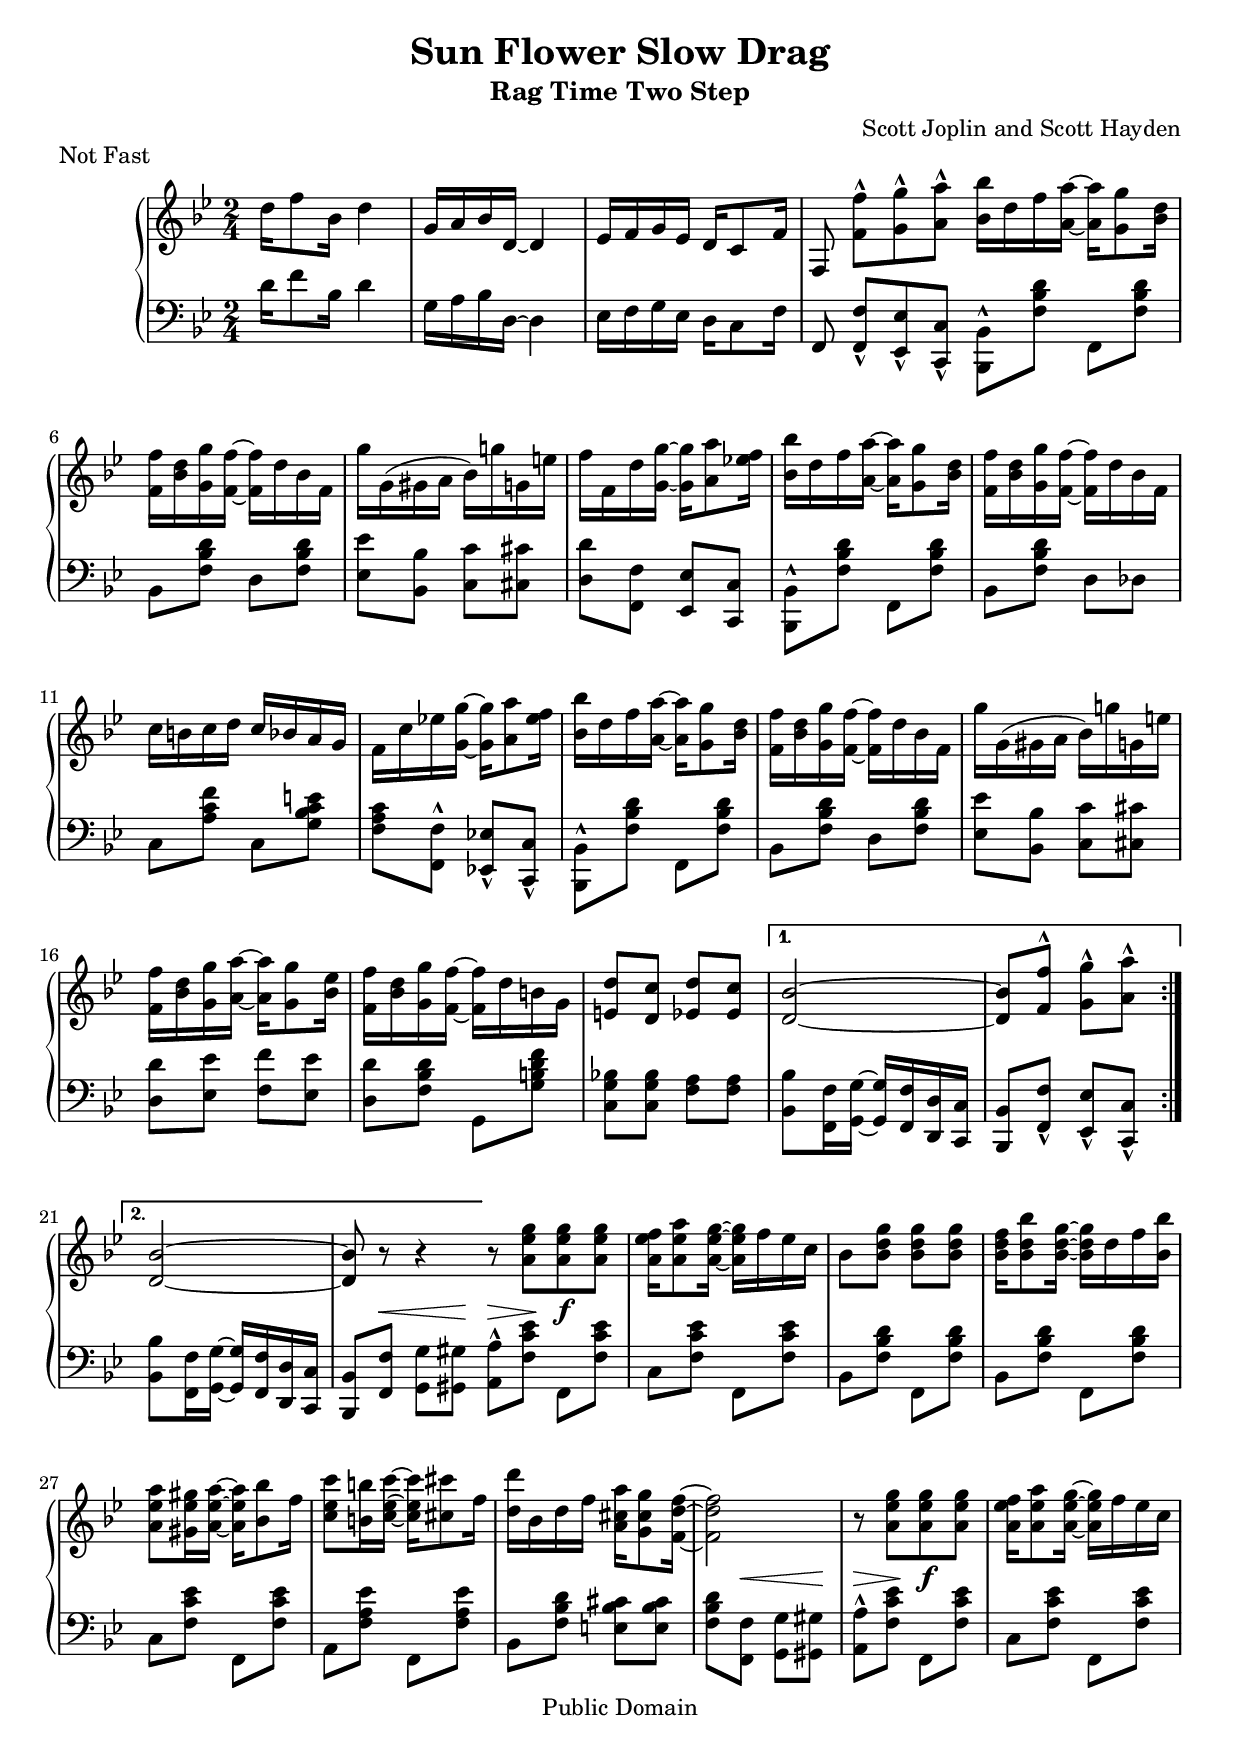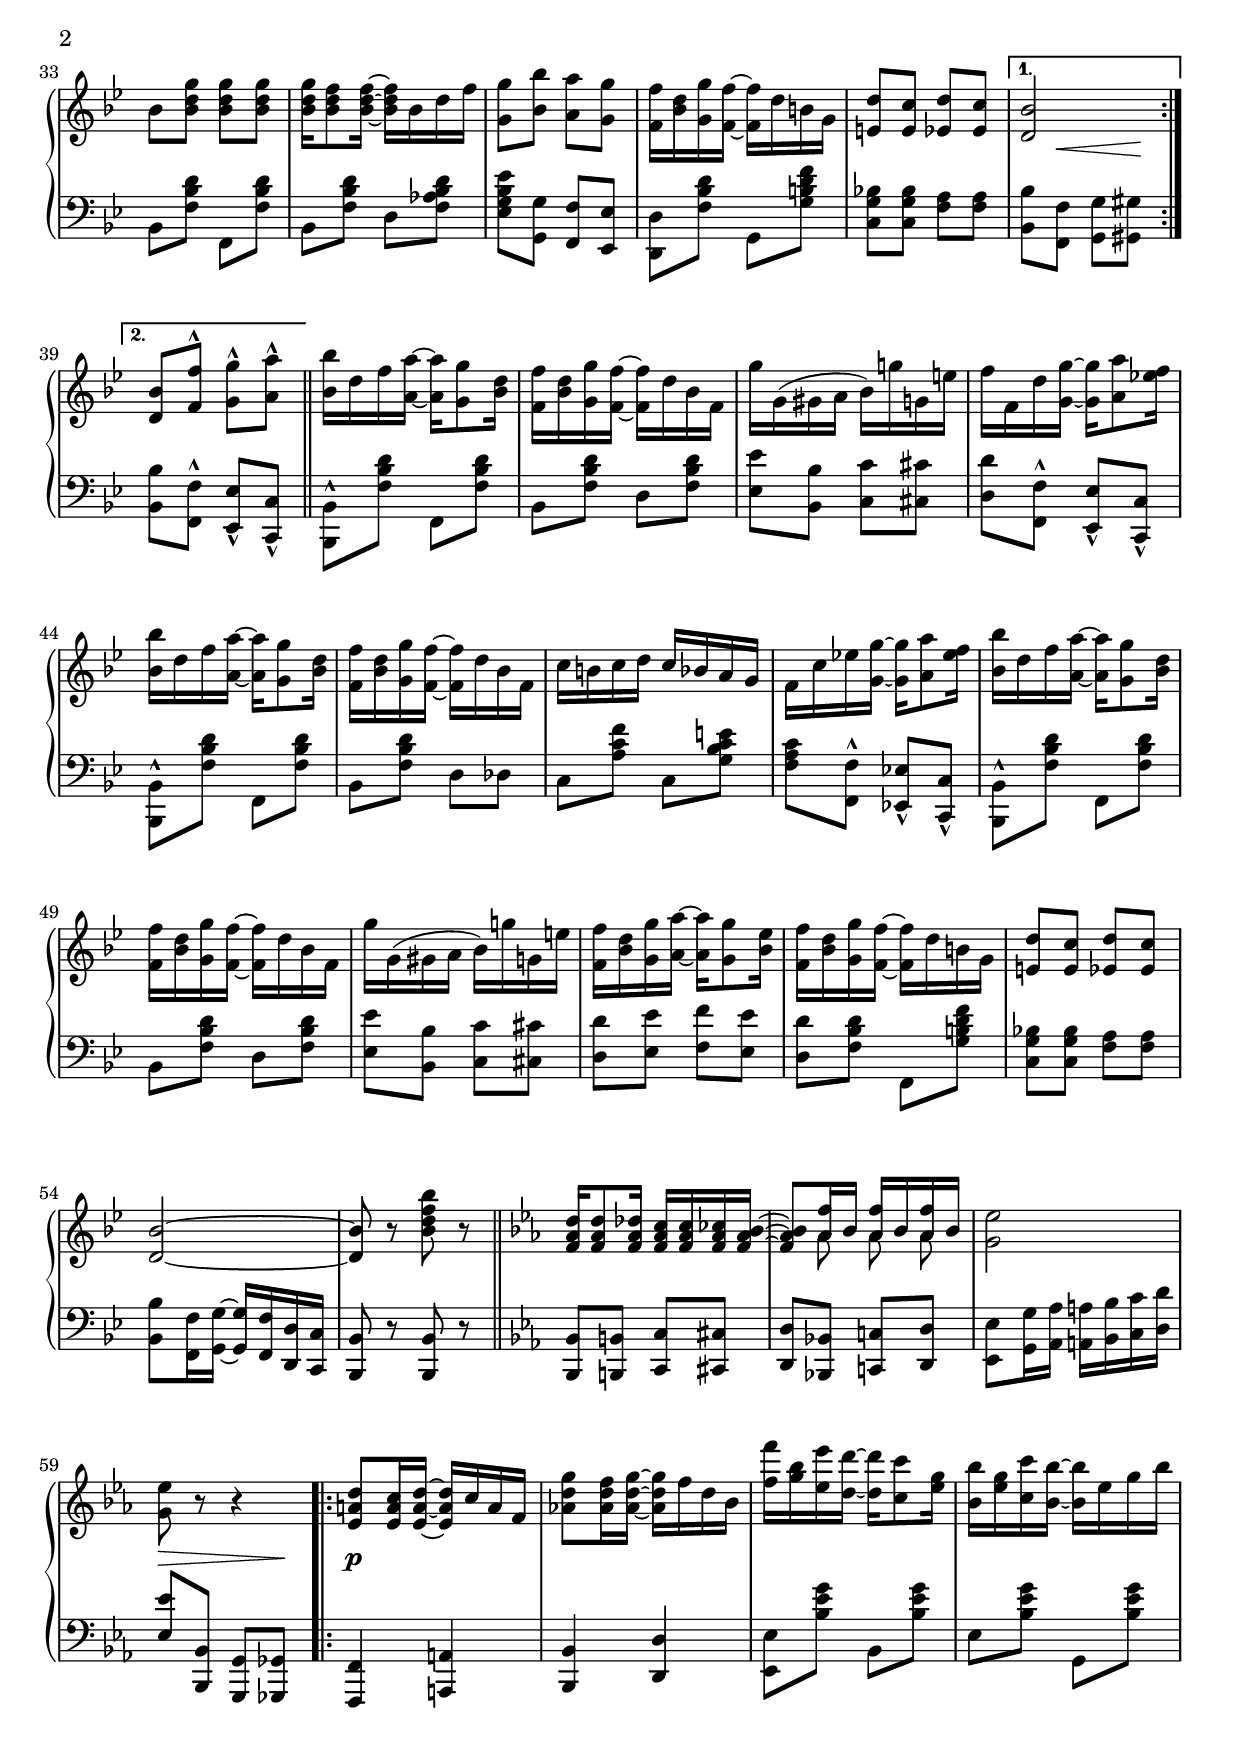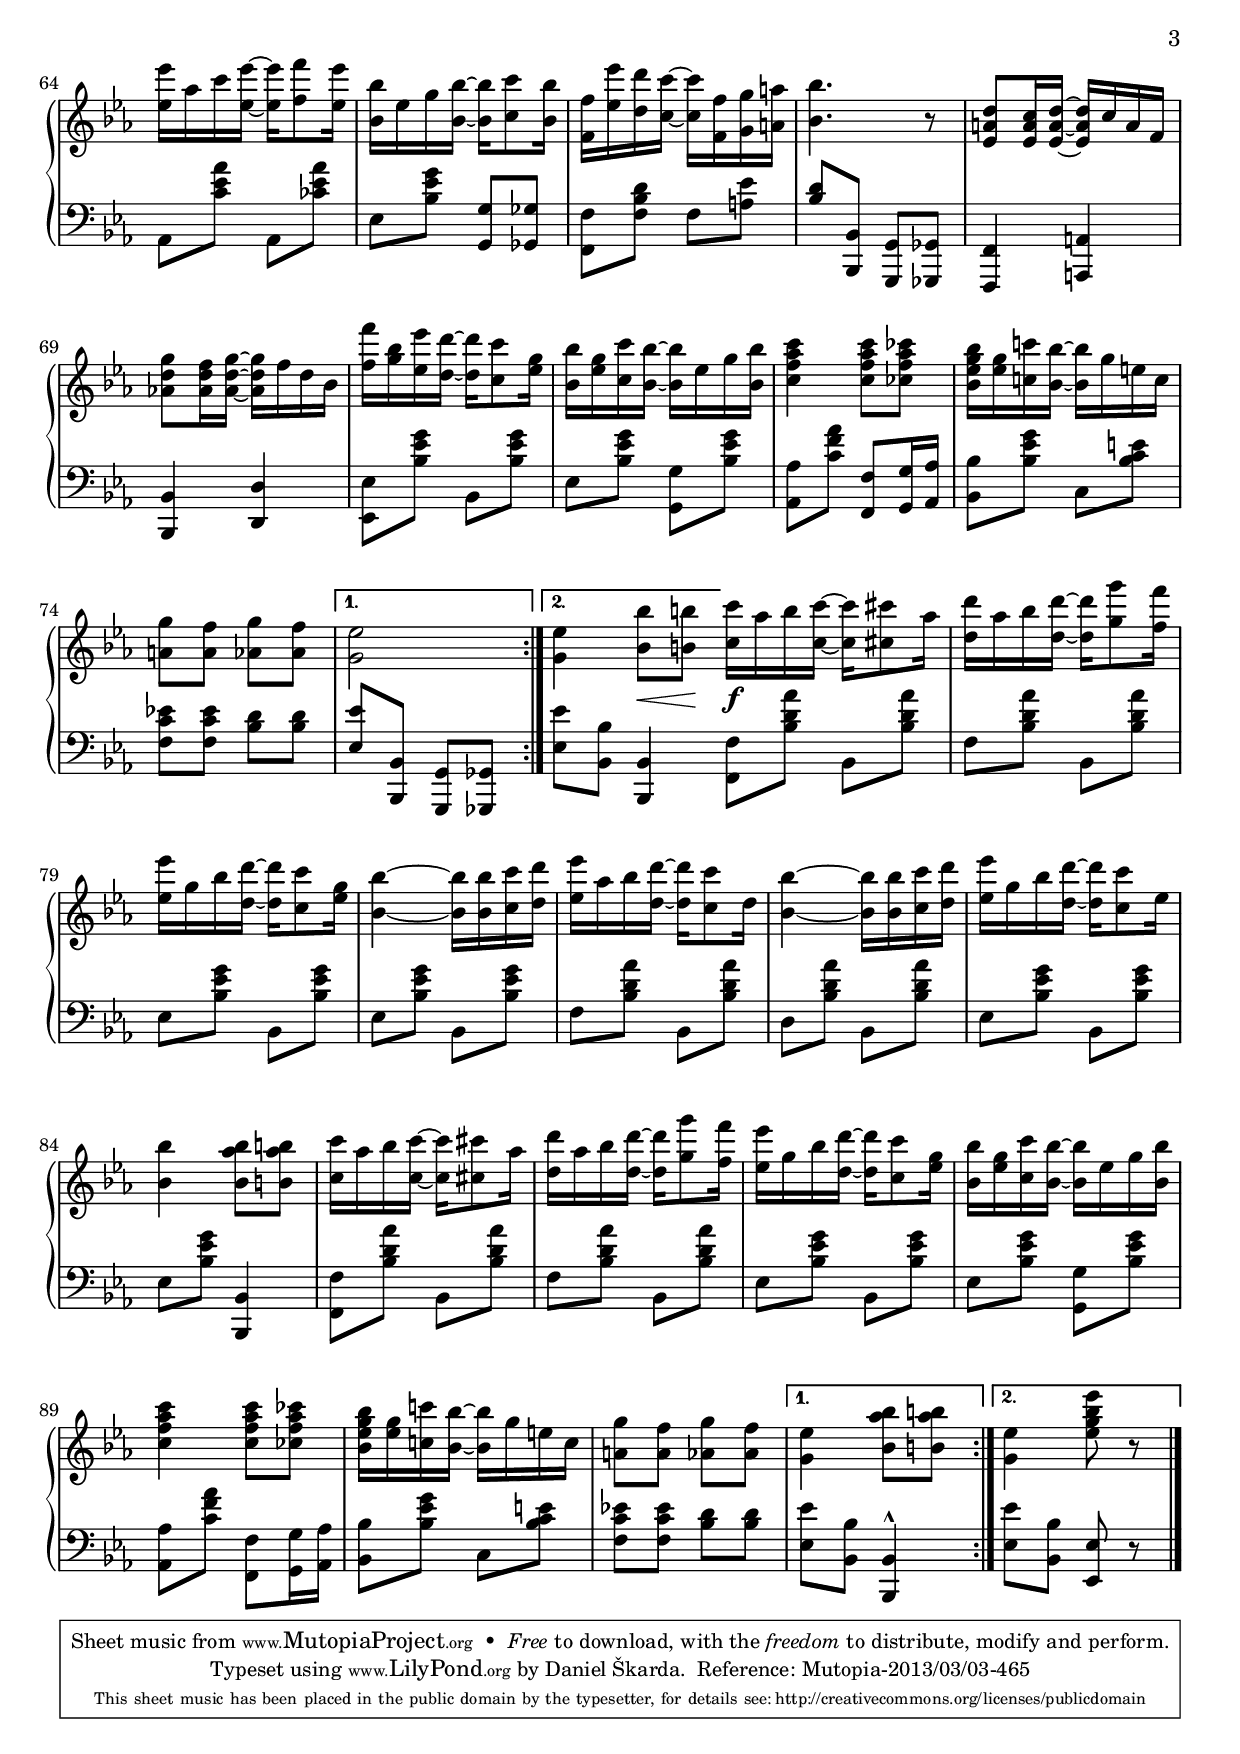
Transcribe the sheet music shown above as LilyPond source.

\version "2.16.1"

\header{
  title = "Sun Flower Slow Drag"
  subtitle = "Rag Time Two Step"
  composer = "Scott Joplin and Scott Hayden"

  % This is feature misuse ("Not fast" is not musical piece :), but other
  % Lilypond files (mis)use it in the same way,...
  piece = "Not Fast"

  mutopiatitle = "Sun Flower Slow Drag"
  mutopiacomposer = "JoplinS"
% ... and "Scott Hayden (1882-1915)"
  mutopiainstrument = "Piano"
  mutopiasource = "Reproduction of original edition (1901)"
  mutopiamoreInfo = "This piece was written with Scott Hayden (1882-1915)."

  date = "c. 1901"
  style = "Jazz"
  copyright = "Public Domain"

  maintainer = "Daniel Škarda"
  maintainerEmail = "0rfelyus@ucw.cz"

% This file is maintained using GNU Arch (http://www.gnuarch.org):
%
%  Archive and version: 0rfelyus@hobitin.ucw.cz--2004-music/joplin-sun-flower-slow-drag--main--1.0
%  ArchiveLocation:     http://www.ucw.cz/~0rfelyus/{archives}/0rfelyus@hobitin.ucw.cz--2004-music

% Changes:
%
%  Oct 21 2004
%
%   serious errors:
%	LH 18: <b g c> => <b g c,> !!!!
%
%   accidentals - use ! to force all  accidentals which were present in original typeset
%	RH: 7, 8, 12, 15, 43, 44, 47, 50, 61, 69, 73, 90
%	LH: 12, 19, 37, 47, 53, 57, 74, 91
%
%   decrescendo => crescendo (23)
%
%   minor fixies:
%	beams (LH 22, L+R 39)
%	stem orientation (LH 35, 43, 47, 54, 67, 72)

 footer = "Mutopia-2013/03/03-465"
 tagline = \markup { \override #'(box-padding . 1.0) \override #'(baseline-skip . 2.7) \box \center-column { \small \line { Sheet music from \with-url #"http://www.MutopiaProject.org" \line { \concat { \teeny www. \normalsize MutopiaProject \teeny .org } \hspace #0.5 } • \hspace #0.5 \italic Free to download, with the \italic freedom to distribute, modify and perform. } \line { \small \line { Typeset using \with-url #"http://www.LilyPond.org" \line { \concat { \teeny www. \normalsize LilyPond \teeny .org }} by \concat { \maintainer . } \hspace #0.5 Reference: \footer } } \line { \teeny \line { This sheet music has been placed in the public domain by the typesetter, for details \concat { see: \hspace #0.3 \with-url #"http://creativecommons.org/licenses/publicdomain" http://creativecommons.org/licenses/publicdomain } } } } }
}

% ---- Helpers ... ---------------------------------------------------

mergeDiffHeads = { \override Staff.NoteCollision #'merge-differently-headed = ##t }


% line breaks in original. Define to {} if you want to overide original line breaks.
%oBreak = \break
oBreak = {}

% ---- Upper ... -----------------------------------------------------

upper =  \relative c'' {
  \clef treble
  \key bes \major
  \time 2/4

									% INTRO
  {
    d16 f8 bes,16 d4 | g,16 a bes d, ~ d4				%1
    es16 f g es d c8 f16 |
    f,8 <f' f'>-^[ <g g'>-^ <a a'>-^ ]
  }
  \oBreak

  \repeat volta 2 {
    \bar "|:"
    \stemDown
    <bes bes'>16 d f <a, a'> ~ <a a'> <g g'>8 <bes d>16	|		%5
    <f f'> <bes d> <g g'> <f f'> ~ <f f'> d' bes f |
    g' g, ( gis a bes ) g'! g, e' |
    f f, d' <g g,> ~ <g g,> <a a,>8 <es! f>16 |

    <bes bes'> d f <a, a'> ~ <a a'> <g g'>8 <bes d>16 |			%9
    <f f'> <bes d> <g g'> <f f'> ~ <f f'> d' bes f |
    c' b c d \stemUp c bes a g \stemNeutral |
    f c' es! <g g,> ~<g g,> <a a,>8 <es f>16 |

    <bes bes'> d f <a, a'> ~ <a a'> <g g'>8 <bes d>16 |			%13
    <f f'> <bes d> <g g'> <f f'> ~ <f f'> d' bes f |
    g' g, ( gis a bes ) g'! g, e' |
    <f f,> <d bes> <g g,> <a a,> ~ <a a,> <g g,>8 <es bes>16 |
    <f f,> <d bes> <g g,> <f f,> ~ <f f,> d b g |

    \stemUp
    <e d'>8 <d c'> <es d'> <es c'> |					%18
  } \alternative {
    {
      <d bes'>2 ~ |

      <d bes'>8 <f f'>^^ \stemDown <g g'>-^ <a a'>-^
    }
    {
      \stemUp
      <d, bes'>2 ~ |
      <d bes'>8 r8 r4 |
    }
  }

  \oBreak

  \repeat volta 2 {
    \bar "|:"
    \stemNeutral
    r8 <a' es' g>  [ <a es' g> <a es' g> ] |				%23
    <a es' f>16 <a es' a>8 <a es' g>16 ~ <a es' g> f' es c |
    bes8 <bes d g> <bes d g> <bes d g> |
    <bes d f>16 <bes d bes'>8 <bes d g> 16 ~ <bes d g> d f <bes, bes'> |

    \oBreak

    <a es' a>8 <gis es' gis>16 <a es' a> ~ <a es' a> <bes bes'>8 f'16 | %27
    <c es c'>8 <b b'>16 <c es c'> ~ <c es c'> <cis cis'>8 f16 |
    <d d'>16 bes d f <a, cis a'> <g cis g'>8 <f d' f>16 ~ |
    <f d' f>2 |

    \oBreak

    r8 <a es' g> [ <a es' g> <a es' g> ] |				%31
    <a es' f>16 <a es' a>8 <a es' g>16 ~ <a es' g> f' es c |
    bes8  <bes d g> <bes d g> <bes d g>
    <bes d g>16 <bes d f>8 <bes d f>16 ~ <bes d f> bes d f |

    \oBreak

    <g g,>8 <bes bes,> <a a,> <g g,> |					%35
    <f f,>16 <d bes> <g g,> <f f,> ~ <f f,> d b g |
    \stemUp
    <e d'>8 <e c'> <es d'> <es c'> |
  } \alternative {
    {
      <d bes'>2 |
    }
    {
      <d bes'>8 <f f'>^^ \stemNeutral <g g'>-^ [ <a a'>-^ ] | \bar "||"
    }
  }

  \oBreak

  {									%40
    <bes bes'>16 d f <a a,> ~ <a a,> <g g,>8 <d bes> 16 |
    <f f,> <d bes> <g g,> <f f,> ~ <f f,> d bes f |
    g' g, ( gis a bes ) g'! g, e' |
    f f, d' <g g,> ~ <g g,>  <a a,>8 <es! f>16 |
    <bes bes'> d f <a a,> ~ <a a,> <g g,>8 <d bes>16 |

    \oBreak

    <f f,> <d bes> <g g,> <f f,> ~ <f f,> d bes f |			%45
    c' b c d \stemUp  c bes a g \stemNeutral |
    f c' es! <g g,> ~ <g g,> <a a,>8 <es f> 16 |
    <bes bes'> d f <a a,> ~ <a a,> <g g,>8 <d bes>16 |
    <f f,> <d bes> <g g,> <f f,> ~ <f f,> d bes f |

    \oBreak

    g' g, ( gis a bes ) g'! g, e' |					%50
    <f f,> <d bes> <g g,> <a a,> ~ <a a,> <g g,>8 <es bes>16 |
    <f f,> <d bes> <g g,> <f f,> ~ <f f,> d b g |
    \stemUp <e d'>8 <e c'>  <es d'> <es c'> |

    \oBreak

    <d bes'>2 ~ |							%54
    <d bes'>8 r \stemNeutral <bes' d f bes> r | \bar "||"
  }
  {
    \key es \major

    \stemUp \mergeDiffHeads
    << { <f as d>16 <f as d>8 <f as des>16 <f as c>
	 <f as c> <f as ces> <f as bes> ~ |
	 <f as bes>8 [ <as f'>16 bes ]
	 <as f'>16 bes <as f'> bes  | } \\
       { s2 | s8 as8 as8 as8 \noBeam | } >>
    \oBreak


    \stemDown <g es'>2 |						%58
    <g es'>8 r8 r4 \stemNeutral |
  }

  \repeat volta 2 {
    <es a d>8 <es a c>16 <es a d> ~ <es a d> c' a f |
    \stemNeutral <as! d g>8 <as d f>16 <as d g> ~ <as d g> f' d bes |
    <f' f'> <g bes> <es es'> <d d'> ~ <d d'> <c c'>8  <es g>16 |

    \oBreak

    <bes bes'> <es g> <c c'> <bes bes'> ~ <bes bes'> es g bes |		%63
    <es es,> as, c <es es,> ~ <es es,> <f f,>8 <es es,>16 |
    <bes bes,> es, g <bes bes,> ~ <bes bes,> <c c,>8 <bes bes,>16 |
    <f f,> <es es'> <d d'> <c c'> ~ <c c'> <f f,> <g g,> <a a,>
    <bes bes,>4. r8 |

    \oBreak

    \stemUp <d, a es>8 <c a es>16 <d a es> ~ <d a es> c a f |		%68
    \stemNeutral <g' d as!>8 <f d as>16 <g d as> ~ <g d as> f d bes |
    <f' f'> <g bes> <es es'> <d d'> ~ <d d'> <c c'>8  <es g>16 |
    <bes bes'> <es g> <c c'> <bes bes'> ~ <bes bes'> es g <bes bes,> |

    \oBreak

    <c as f c>4 <c as f c>8 <ces as f ces> |				%72
    <bes g es bes>16 <g es> <c! c,!> <bes bes,> ~ <bes bes,> g e c |
    <a g'>8 <a f'> <as g'> <as f'> |
  } \alternative {
    { <g es'>2 }
    { <g es'>4 <bes bes'>8 <b b'> | \bar "||" }
  }

  \oBreak

  \repeat volta 2 {
    <c' c,>16 as bes <c c,> ~ <c c,> <cis cis,>8 as16 |			%77
    <d d,> as bes <d d,> ~ <d d,> <g g,>8 <f f,>16 |
    <es es,> g, bes <d d,> ~ <d d,> <c c,>8 <g es>16 |
    <bes bes,>4 ~ <bes bes,>16 <bes bes,> <c c,> <d d,> |

    \oBreak

    <es es,> as, bes <d d,> ~ <d d,> <c c,>8 d,16 |			%81
    <bes' bes,>4 ~ <bes bes,>16 <bes bes,> <c c,> <d d,> |
    <es es,> g, bes <d d,> ~ <d d,> <c c,>8 es,16 |
    <bes' bes,>4 <bes as bes,>8 <b as b,> |

    <c c,>16 as bes <c c,> ~ <c c,> <cis cis,>8 as16 |			%85
    <d d,> as bes <d d,> ~ <d d,> <g g,>8 <f f,>16 |
    <es es,> g, bes <d d,> ~ <d d,> <c c,>8 <g es>16 |
    <bes bes,> <g es> <c c,> <bes bes,> ~ <bes bes,> es, g <bes bes,> |

    <c as f c>4 <c as f c>8 <ces as f ces> |				%89
    <bes g es bes>16 <g es> <c! c,!> <bes bes,> ~ <bes bes,> g e c |
    <g' a,>8 <f a,> <g as,> <f as,> |
  } \alternative {
    { <es g,>4 <bes as' bes>8 <b as' b> | }
    { <es g,>4 <es g bes es>8 r | \bar "|."}
  }
}

% ---- Lower ... -----------------------------------------------------

lower =  \relative c' {
  \clef bass
  \key bes \major
  \time 2/4

									% INTRO
    d16 f8 bes,16 d4 | g,16 a bes d, ~ d4				%1
    es16 f g es d c8 f16 |
    f,8 <f' f,>-^[ <es es,>-^ <c c,>-^ ]

  \repeat volta 2 {							%5
    \stemDown <bes bes,>8-^ <f' bes d> f,  <f' bes d> |
    \stemNeutral bes, <f' bes d>   d <f bes d> |
    <es es'> <bes bes'> <c c'> <cis cis'> |
    <d d'> <f f,> <es es,> <c c,>

    \stemDown <bes bes,>-^ <f' bes d> f, <f' bes d> |			%9
    \stemNeutral bes, <f' bes d> d des |
    c <a' c f> c, <g' bes c e> |
    <f a c> <f f,>-^ <es! es,!>-^ <c c,>-^ |

    \stemDown <bes bes,>-^ <f' bes d> f, <f' bes d> |			%13
    \stemNeutral bes, <f' bes d> d <f bes d> |
    <es es'> <bes bes'> <c c'> <cis cis'> |
    <d d'> <es es'> <f f'> <es es'> |
    <d d'> <f bes d> g, <g' b d f> |

    <bes! g c,> <bes g c,> <a f> <a f> |				%18
  } \alternative {
    {
      \stemDown
      <bes bes,> <f f,>16 <g g,> ~ \stemUp
	<g  g,> <f f,> <d d,> <c c,> |
      <bes bes,>8 <f' f,>-^ <es es,>-^ <c c,>-^ |
    }
    {
      \stemDown
      <bes' bes,>8 <f f,>16 <g g,> ~ \stemUp
        <g g,> <f f,> <d d,> <c c,> |
      <bes bes,>8 <f f'> \stemDown <g g'> [ <gis gis'> ] |
    }
  }

  \repeat volta 2 {
    \stemDown
    <a a'>8-^ <f' c' es> f, <f' c' es> |				%23
    c <f c' es> f, <f' c' es> |
    bes, <f' bes d> f, <f' bes d> |
    bes, <f' bes d> f, <f' bes d> |

    c <f c' es> f, <f' c' es> |						%27
    a, <f' a es'> f, <f' a es'> |
    bes, <f' bes d> <e bes' cis> <e bes' cis> |
    <f  bes d> <f f,> <g g,> <gis gis,> |

    <a a,>-^ <f c' es> f, <f' c' es> |					%31
    c <f c' es> f, <f' c' es> |
    bes, <f' bes d> f, <f' bes d> |
    bes, <f' bes d> d <f as bes d>

    <es g bes es> <g g,> \stemUp <f f,> <es es,> \stemDown |		% 35
    <d d,> <f bes d> g, <g' b d f> |
    <c, g' bes!> <c g' bes> <f a> <f a> |
  } \alternative {
    {
      <bes bes,> <f f,> <g g,> <gis gis,> |
    }
    {
      <bes bes,> <f f,>-^ \stemUp <es es,>-^ [ <c c,>-^ ] \stemDown | \bar "||"
    }
  }

  {
    <bes bes,>-^ <f' bes d> f, <f' bes d> |				%40
    bes, <f' bes d> d <f bes d> |
    <es es'> <bes bes'> <c c'> <cis cis'> |
    <d d'> <f f,>-^ \stemUp <es es,>-^ <c c,>-^ \stemDown |
    <bes bes,>-^ <f' bes d> f, <f' bes d> |

    bes, <f' bes d> d des |						%45
    c <a' c f> c, <g' bes c e> |
    <f a c> <f f,>-^ \stemUp <es! es,!>-^ <c c,>-^ \stemDown |
    <bes bes,>-^ <f' bes d> f, <f' bes d> |
    bes, <f' bes d> d <f bes d> |

    <es es'> <bes bes'> <c c'> <cis cis'> |				%50
    <d d'> <es es'> <f f'> <es es'> |
    <d d'> <f bes d> f, <g' b d f> |
    <c, g' bes!> <c g' bes> <f a> <f a> |

    <bes bes,> <f f,>16 <g g,> ~ \stemUp <g g,> <f f,> <d d,> <c c,> |	%54
    <bes bes,>8 r <bes bes,> r |
  }
  {
      \key es \major

      \stemUp
      <bes bes,> <b b,> <c c,> <cis cis,> |
      <d d,> <bes! bes,!> <c! c,!> <d d,> |

      \stemDown								%58
      <es es,> <g g,>16 <as as,> <a a,> <bes bes,> <c c,> <d d,> |
      \stemUp <es es,>8 <bes, bes,> <g g,> <ges ges,> |
  }

  \repeat volta 2 {
    <f f,>4 <a a,> |
    <bes bes,> <d d,> |
    \stemNeutral <es es,>8 <bes' es g> bes, <bes' es g> |

    es, <bes' es g> g, <bes' es g> |					%63
    as, <c' es as> as, <ces' es as> |
    es, <bes' es g> <g g,> <ges ges,> |
    <f f,> <f bes d> f <a es'> |
    \stemUp <bes d> <bes, bes,> <g g,> <ges ges,>

    <f f,>4 <a a,> |							%68
    <bes bes,> <d d,> |
    \stemDown <es es,>8 <bes' es g> bes, <bes' es g> |
    es, <bes' es g> <g g,> <bes es g> |

    <as as,> <c f as> \stemUp <f, f,> <g g,>16 <as as,> \stemDown |	%72
    <bes bes,>8 <bes es g> c, <bes' c e> |
    <f c' es!> <f c' es> <bes d> <bes d> |
  } \alternative {
    { \stemUp <es es,> <bes, bes,> <g g,> <ges ges,> \stemDown | }
    { <es' es'> <bes bes'> \stemUp <bes bes,>4 \stemDown | }
  }

  \repeat volta 2 {
    \bar "|:"

    <f' f,>8 <bes d as'> bes, <bes' d as'> |				%77
    f <bes d as'> bes, <bes' d as'> |
    es, <bes' es g> bes, <bes' es g> |
    es, <bes' es g> bes, <bes' es g> |

    f <bes d as'> bes, <bes' d as'>	|				%81
    d, <bes' d as'> bes, <bes' d as'> |
    es, <bes' es g> bes, <bes' es g> |
    es, <bes' es g> \stemUp <bes, bes,>4 |

    \stemDown <f' f,>8 <bes d as'> bes, <bes' d as'> |			%85
    f <bes d as'> bes, <bes' d as'> |
    es, <bes' es g> bes, <bes' es g> |
    es, <bes' es g> <g g,> <bes es g> |

    <as as,> <c f as> <f, f,> <g g,>16 <as as,> |			%89
    <bes bes,>8 <bes es g> c, <bes' c e> |
    <es! c f,> <es c f,> <d bes> <d bes> |
  } \alternative {
    { <es es,> <bes bes,> \stemUp <bes, bes,>4^^ | }
    { \stemDown <es' es,>8 <bes bes,> \stemUp <es, es,> r | }
  }
}

% --- Dynamics ... ---------------------------------------------------

dynamics =  {
  \repeat unfold 4 { s2 | }
  \repeat volta 2 {
    \repeat unfold 14 { s2 | }
  } \alternative {
    { s2 | s2 | }
    { s2 | s8 s8 \< s8 s8 \! }						%22
  }
  \repeat volta 2 {
    s8 \> s8 \! s8 \f s8 |						%23
    \repeat unfold 6 { s2 | }
    s8 s8 \< s8 s8 \! |							%28
    s8 \> s8 \! s8 \f s8 |
    \repeat unfold 6 { s2 | }
  } \alternative {
    { s8 s8 \< s8 s8 \! | }						%38
    { s2 }
  }
  \repeat unfold 16 { s2 | }
  \repeat unfold 3  { s2 | }
  s8 \> s8 s8 s8 \! |							%59
  \repeat volta 2 {
    s8 \p s8 s4 |
    \repeat unfold 14 { s2 | }
  } \alternative {
    { s2 }
    { s4 s8 \< s8 \! | }
  }
  \repeat volta 2 {
    s8 \f s8 s8 s8 |
    \repeat unfold 14 { s2 | }
  } \alternative {
    { s2 | }
    { s2 | }
  }
}

% ---- Score ... -----------------------------------------------------

\score {

  \context PianoStaff <<
    \context Staff = "upper" \upper
    \context Dynamics = "dynamics" \dynamics
    \context Staff = "lower" \lower
  >>

  \layout { }
}

\score {
  \context PianoStaff <<
    \context Staff = "upper" \unfoldRepeats \upper
    \context Dynamics = "dynamics" \unfoldRepeats \dynamics
    \context Staff = "lower" \unfoldRepeats \lower
   >>

  \midi {
   \tempo 4 = 72
    \context {
      \type "Performer_group"
      \name Dynamics
      \consists "Dynamic_performer"
    }
    \context {
      \PianoStaff
      \accepts Dynamics
    }
  }
}

% arch-tag: Daniel Skarda Sun Jul 18 12:51:02 2004 (Sun Flower Slow Drag)
